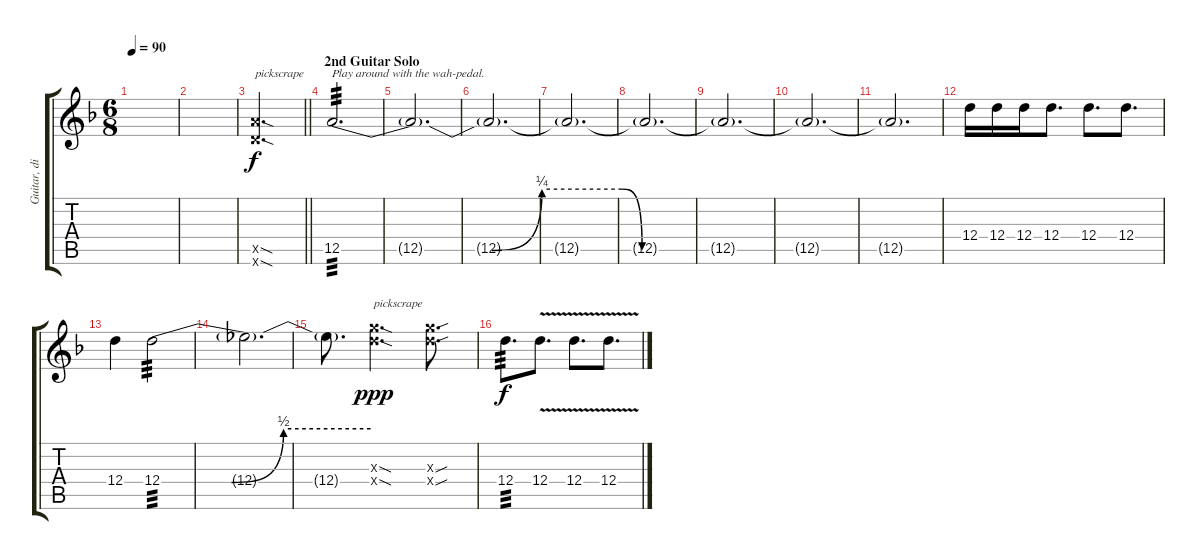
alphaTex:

\track ("Guitar, distortion w/ wah and whammy" "Guitar, di") {instrument distortionguitar}
\staff {score tabs}
\tuning (E4 B3 G3 D3 A2 D2) {hide}
\ts (6 8)
\tempo 90
\clef g2
\ks dminor
|
|
\barLineRight lightlight
(12.5{sod x} 12.6{sod x}).2{d txt "pickscrape"} |
\section ("" "2nd Guitar Solo")
12.5{be (custom 0 0 15 0 20 1 28 1 30 0 60 0)}.2{d txt "Play around with the wah-pedal." tp 3 dy f} |
12.5{t}.2{d} |
12.5{t}.2{d} |
12.5{t}.2{d} |
12.5{t}.2{d} |
12.5{t}.2{d} |
12.5{t}.2{d} |
12.5{t}.2{d} |
12.4.16 12.4.16 12.4.16 12.4.8{d} 12.4.8{d} 12.4.8{d} |
12.4.4 12.4{be (custom 0 0 20 0 35 2 60 2)}.2{tp 3} |
12.4{t}.2{d} |
12.4{t}.8{d} (12.3{sod x} 12.4{sod x}).4{d txt "pickscrape" dy ppp} (12.3{sou x} 12.4{sou x}).8{d} |
12.4.8{d tp 3 dy f} 12.4{v}.8{d} 12.4{v}.8{d} 12.4{v}.8{d}
